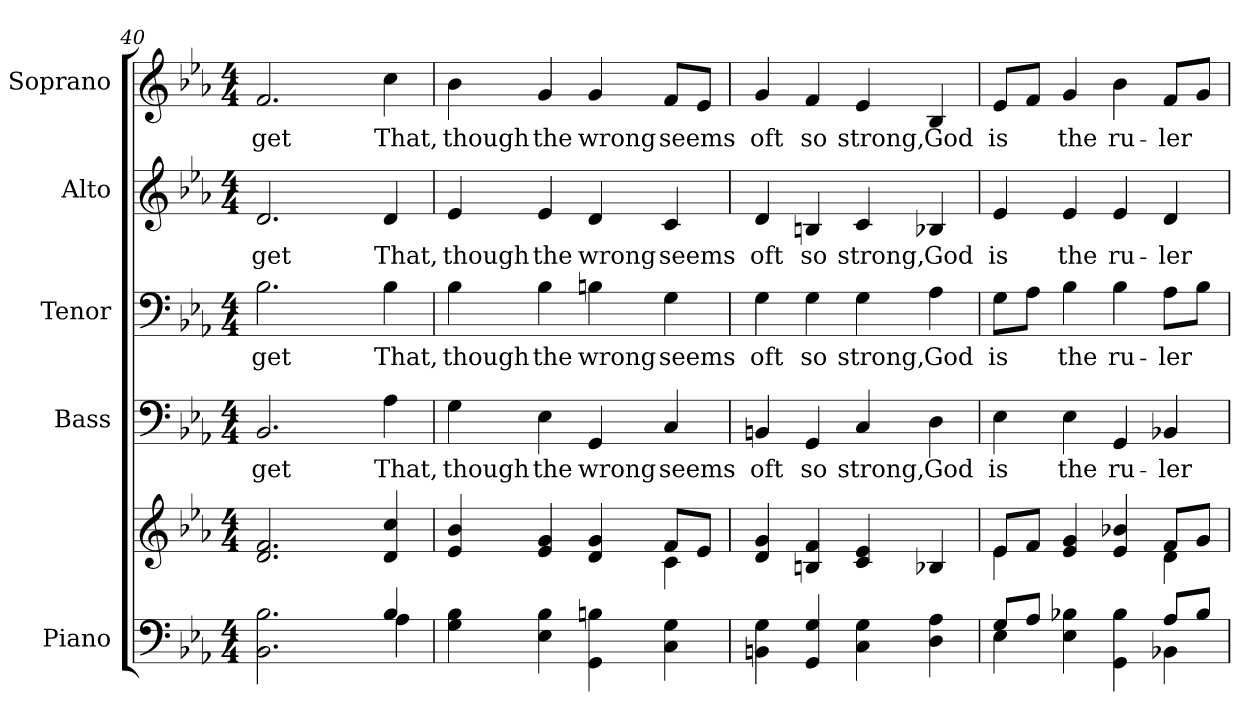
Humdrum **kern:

**kern	**kern	**kern	**text	**kern	**text	**kern	**text	**kern	**text
*part5	*part5	*part4	*part4	*part3	*part3	*part2	*part2	*part1	*part1
*staff6	*staff5	*staff4	*staff4	*staff3	*staff3	*staff2	*staff2	*staff1	*staff1
*I"Piano	*	*I"Bass	*	*I"Tenor	*	*I"Alto	*	*I"Soprano	*
*I'Pno.	*	*I'B.	*	*I'T.	*	*I'A.	*	*I'S.	*
!!LO:PB:g=z
*clefF4	*clefG2	*clefF4	*	*clefF4	*	*clefG2	*	*clefG2	*
*k[b-e-a-]	*k[b-e-a-]	*k[b-e-a-]	*	*k[b-e-a-]	*	*k[b-e-a-]	*	*k[b-e-a-]	*
*E-:	*E-:	*E-:	*	*E-:	*	*E-:	*	*E-:	*
*M4/4	*M4/4	*M4/4	*	*M4/4	*	*M4/4	*	*M4/4	*
=40	=40	=40	=40	=40	=40	=40	=40	=40	=40
*^	*	*	*	*	*	*	*	*	*
!	!	!	!	!LO:LY:b:color=#000000	!	!	!	!	!	!
!	!	!	!	!	!	!LO:LY:b:color=#000000	!	!	!	!
!	!	!	!	!	!	!	!	!LO:LY:b:color=#000000	!	!
!	!	!	!	!	!	!	!	!	!	!LO:LY:b:color=#000000
2.BB-i\ 2.B-i	2ryy	2.di/ 2.fi	2.BB-i/	-get	2.B-i\	-get	2.di/	-get	2.fi/	-get
.	4ryy	.	.	.	.	.	.	.	.	.
!	!	!	!	!LO:LY:b:color=#000000	!	!	!	!	!	!
!	!	!	!	!	!	!LO:LY:b:color=#000000	!	!	!	!
!	!	!	!	!	!	!	!	!LO:LY:b:color=#000000	!	!
!	!	!	!	!	!	!	!	!	!	!LO:LY:b:color=#000000
4B-i/	4A-i\	4di/ 4cci	4A-i\	That,	4B-i\	That,	4di/	That,	4cci\	That,
*v	*v	*	*	*	*	*	*	*	*	*
=41	=41	=41	=41	=41	=41	=41	=41	=41	=41
*	*^	*	*	*	*	*	*	*	*
*^	*	*	*	*	*	*	*	*	*	*
!	!	!	!	!	!LO:LY:b:color=#000000	!	!	!	!	!	!
*v	*v	*	*	*	*	*	*	*	*	*	*
*^	*	*	*	*	*	*	*	*	*	*
!	!	!	!	!	!	!	!LO:LY:b:color=#000000	!	!	!	!
*v	*v	*	*	*	*	*	*	*	*	*	*
*^	*	*	*	*	*	*	*	*	*	*
!	!	!	!	!	!	!	!	!	!LO:LY:b:color=#000000	!	!
*v	*v	*	*	*	*	*	*	*	*	*	*
*^	*	*	*	*	*	*	*	*	*	*
!	!	!	!	!	!	!	!	!	!	!	!LO:LY:b:color=#000000
*v	*v	*	*	*	*	*	*	*	*	*	*
4Gi\ 4B-i	4e-i/ 4b-i	2ryy	4Gi\	though	4B-i\	though	4e-i/	though	4b-i\	though
!	!	!	!	!LO:LY:b:color=#000000	!	!	!	!	!	!
!	!	!	!	!	!	!LO:LY:b:color=#000000	!	!	!	!
!	!	!	!	!	!	!	!	!LO:LY:b:color=#000000	!	!
!	!	!	!	!	!	!	!	!	!	!LO:LY:b:color=#000000
4E-i\ 4B-i	4e-i/ 4gi	.	4E-i\	the	4B-i\	the	4e-i/	the	4gi/	the
!	!	!	!	!LO:LY:b:color=#000000	!	!	!	!	!	!
!	!	!	!	!	!	!LO:LY:b:color=#000000	!	!	!	!
!	!	!	!	!	!	!	!	!LO:LY:b:color=#000000	!	!
!	!	!	!	!	!	!	!	!	!	!LO:LY:b:color=#000000
4GGi\ 4Bni	4di/ 4gi	4ryy	4GGi/	wrong	4Bni\	wrong	4di/	wrong	4gi/	wrong
!	!	!	!	!LO:LY:b:color=#000000	!	!	!	!	!	!
!	!	!	!	!	!	!LO:LY:b:color=#000000	!	!	!	!
!	!	!	!	!	!	!	!	!LO:LY:b:color=#000000	!	!
!	!	!	!	!	!	!	!	!	!	!LO:LY:b:color=#000000
4Ci\ 4Gi	8fi/L	4ci\	4Ci/	seems	4Gi\	seems	4ci/	seems	8fi/L	seems
.	8e-i/J	.	.	.	.	.	.	.	8e-i/J	.
*	*v	*v	*	*	*	*	*	*	*	*
=42	=42	=42	=42	=42	=42	=42	=42	=42	=42
!	!	!	!LO:LY:b:color=#000000	!	!	!	!	!	!
!	!	!	!	!	!LO:LY:b:color=#000000	!	!	!	!
!	!	!	!	!	!	!	!LO:LY:b:color=#000000	!	!
!	!	!	!	!	!	!	!	!	!LO:LY:b:color=#000000
4BBni\ 4Gi	4di/ 4gi	4BBni/	oft	4Gi\	oft	4di/	oft	4gi/	oft
!	!	!	!LO:LY:b:color=#000000	!	!	!	!	!	!
!	!	!	!	!	!LO:LY:b:color=#000000	!	!	!	!
!	!	!	!	!	!	!	!LO:LY:b:color=#000000	!	!
!	!	!	!	!	!	!	!	!	!LO:LY:b:color=#000000
4GGi/ 4Gi	4Bni/ 4fi	4GGi/	so	4Gi\	so	4Bni/	so	4fi/	so
!	!	!	!LO:LY:b:color=#000000	!	!	!	!	!	!
!	!	!	!	!	!LO:LY:b:color=#000000	!	!	!	!
!	!	!	!	!	!	!	!LO:LY:b:color=#000000	!	!
!	!	!	!	!	!	!	!	!	!LO:LY:b:color=#000000
4Ci\ 4Gi	4ci/ 4e-i	4Ci/	strong,	4Gi\	strong,	4ci/	strong,	4e-i/	strong,
!	!	!	!LO:LY:b:color=#000000	!	!	!	!	!	!
!	!	!	!	!	!LO:LY:b:color=#000000	!	!	!	!
!	!	!	!	!	!	!	!LO:LY:b:color=#000000	!	!
!	!	!	!	!	!	!	!	!	!LO:LY:b:color=#000000
4Di\ 4A-i	4B-Xi/	4Di\	God	4A-i\	God	4B-Xi/	God	4B-i/	God
=43	=43	=43	=43	=43	=43	=43	=43	=43	=43
*^	*^	*	*	*	*	*	*	*	*
!	!	!	!	!	!LO:LY:b:color=#000000	!	!	!	!	!	!
!	!	!	!	!	!	!	!LO:LY:b:color=#000000	!	!	!	!
!	!	!	!	!	!	!	!	!	!LO:LY:b:color=#000000	!	!
!	!	!	!	!	!	!	!	!	!	!	!LO:LY:b:color=#000000
8Gi/L	4E-i\	8e-i/L	4e-i\	4E-i\	is	8Gi\L	is	4e-i/	is	8e-i/L	is
8A-i/J	.	8fi/J	.	.	.	8A-i\J	.	.	.	8fi/J	.
!	!	!	!	!	!LO:LY:b:color=#000000	!	!	!	!	!	!
!	!	!	!	!	!	!	!LO:LY:b:color=#000000	!	!	!	!
!	!	!	!	!	!	!	!	!	!LO:LY:b:color=#000000	!	!
!	!	!	!	!	!	!	!	!	!	!	!LO:LY:b:color=#000000
4E-i\ 4B-Xi	4ryy	4e-i/ 4gi	4ryy	4E-i\	the	4B-i\	the	4e-i/	the	4gi/	the
!	!	!	!	!	!LO:LY:b:color=#000000	!	!	!	!	!	!
!	!	!	!	!	!	!	!LO:LY:b:color=#000000	!	!	!	!
!	!	!	!	!	!	!	!	!	!LO:LY:b:color=#000000	!	!
!	!	!	!	!	!	!	!	!	!	!	!LO:LY:b:color=#000000
4GGi\ 4B-i	4ryy	4e-i/ 4b-Xi	4ryy	4GGi/	ru-	4B-i\	ru-	4e-i/	ru-	4b-i\	ru-
!	!	!	!	!	!LO:LY:b:color=#000000	!	!	!	!	!	!
!	!	!	!	!	!	!	!LO:LY:b:color=#000000	!	!	!	!
!	!	!	!	!	!	!	!	!	!LO:LY:b:color=#000000	!	!
!	!	!	!	!	!	!	!	!	!	!	!LO:LY:b:color=#000000
8A-i/L	4BB-Xi\	8fi/L	4di\	4BB-Xi/	-ler	8A-i\L	-ler	4di/	-ler	8fi/L	-ler
8B-i/J	.	8gi/J	.	.	.	8B-i\J	.	.	.	8gi/J	.
*v	*v	*	*	*	*	*	*	*	*	*	*
*	*v	*v	*	*	*	*	*	*	*	*
=	=	=	=	=	=	=	=	=	=
*-	*-	*-	*-	*-	*-	*-	*-	*-	*-
